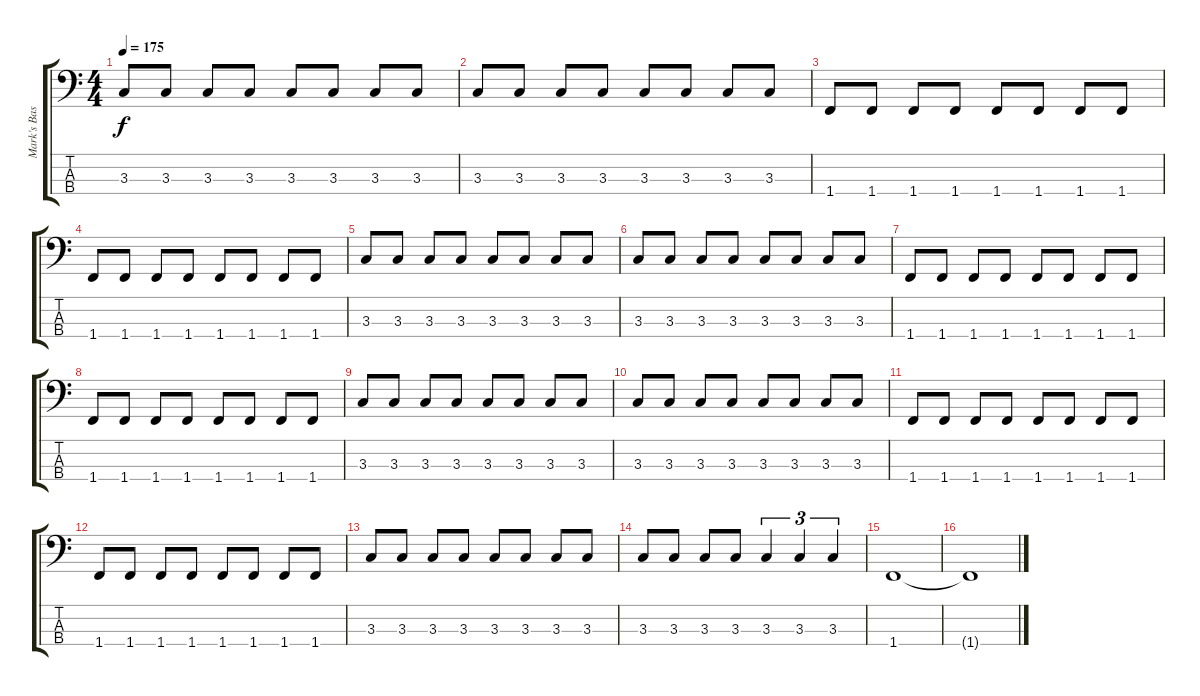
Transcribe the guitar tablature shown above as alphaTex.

\track ("Mark's Bass" "Mark's Bas") {instrument electricbasspick}
\staff {score tabs}
\tuning (G2 D2 A1 E1) {hide}
\ts (4 4)
\tempo 175
\clef f4
\ks c
3.3.8{dy f} 3.3.8 3.3.8 3.3.8 3.3.8 3.3.8 3.3.8 3.3.8 |
3.3.8 3.3.8 3.3.8 3.3.8 3.3.8 3.3.8 3.3.8 3.3.8 |
1.4.8 1.4.8 1.4.8 1.4.8 1.4.8 1.4.8 1.4.8 1.4.8 |
1.4.8 1.4.8 1.4.8 1.4.8 1.4.8 1.4.8 1.4.8 1.4.8 |
3.3.8 3.3.8 3.3.8 3.3.8 3.3.8 3.3.8 3.3.8 3.3.8 |
3.3.8 3.3.8 3.3.8 3.3.8 3.3.8 3.3.8 3.3.8 3.3.8 |
1.4.8 1.4.8 1.4.8 1.4.8 1.4.8 1.4.8 1.4.8 1.4.8 |
1.4.8 1.4.8 1.4.8 1.4.8 1.4.8 1.4.8 1.4.8 1.4.8 |
3.3.8 3.3.8 3.3.8 3.3.8 3.3.8 3.3.8 3.3.8 3.3.8 |
3.3.8 3.3.8 3.3.8 3.3.8 3.3.8 3.3.8 3.3.8 3.3.8 |
1.4.8 1.4.8 1.4.8 1.4.8 1.4.8 1.4.8 1.4.8 1.4.8 |
1.4.8 1.4.8 1.4.8 1.4.8 1.4.8 1.4.8 1.4.8 1.4.8 |
3.3.8 3.3.8 3.3.8 3.3.8 3.3.8 3.3.8 3.3.8 3.3.8 |
3.3.8 3.3.8 3.3.8 3.3.8 3.3.4{tu (3 2)} 3.3.4{tu (3 2)} 3.3.4{tu (3 2)} |
1.4.1{volume 0} |
1.4{t}.1
